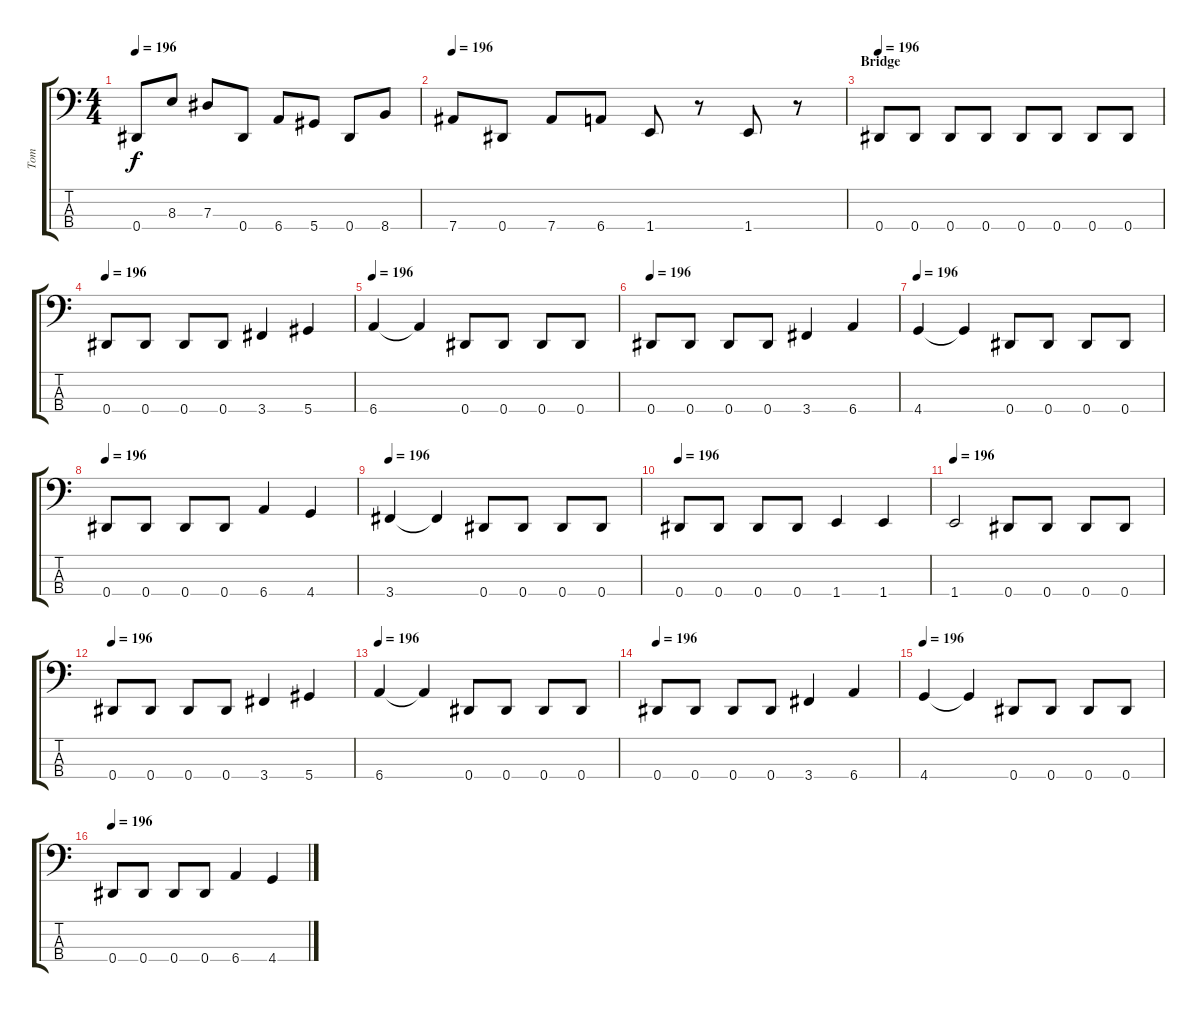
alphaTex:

\track ("Tom" "Tom") {instrument electricbasspick}
\staff {score tabs}
\tuning (Gb2 Db2 Ab1 Eb1) {hide}
\ts (4 4)
\tempo 196
\clef f4
\ks c
0.4.8{dy f} 8.3.8 7.3.8 0.4.8 6.4.8 5.4.8 0.4.8 8.4.8 |
\tempo 196
7.4.8 0.4.8 7.4.8 6.4.8 1.4.8 r.8 1.4.8 r.8 |
\section ("" "Bridge")
\tempo 196
0.4.8 0.4.8 0.4.8 0.4.8 0.4.8 0.4.8 0.4.8 0.4.8 |
\tempo 196
0.4.8 0.4.8 0.4.8 0.4.8 3.4.4 5.4.4 |
\tempo 196
6.4.4 6.4{t}.4 0.4.8 0.4.8 0.4.8 0.4.8 |
\tempo 196
0.4.8 0.4.8 0.4.8 0.4.8 3.4.4 6.4.4 |
\tempo 196
4.4.4 4.4{t}.4 0.4.8 0.4.8 0.4.8 0.4.8 |
\tempo 196
0.4.8 0.4.8 0.4.8 0.4.8 6.4.4 4.4.4 |
\tempo 196
3.4.4 3.4{t}.4 0.4.8 0.4.8 0.4.8 0.4.8 |
\tempo 196
0.4.8 0.4.8 0.4.8 0.4.8 1.4.4 1.4.4 |
\tempo 196
1.4.2 0.4.8 0.4.8 0.4.8 0.4.8 |
\tempo 196
0.4.8 0.4.8 0.4.8 0.4.8 3.4.4 5.4.4 |
\tempo 196
6.4.4 6.4{t}.4 0.4.8 0.4.8 0.4.8 0.4.8 |
\tempo 196
0.4.8 0.4.8 0.4.8 0.4.8 3.4.4 6.4.4 |
\tempo 196
4.4.4 4.4{t}.4 0.4.8 0.4.8 0.4.8 0.4.8 |
\tempo 196
0.4.8 0.4.8 0.4.8 0.4.8 6.4.4 4.4.4
